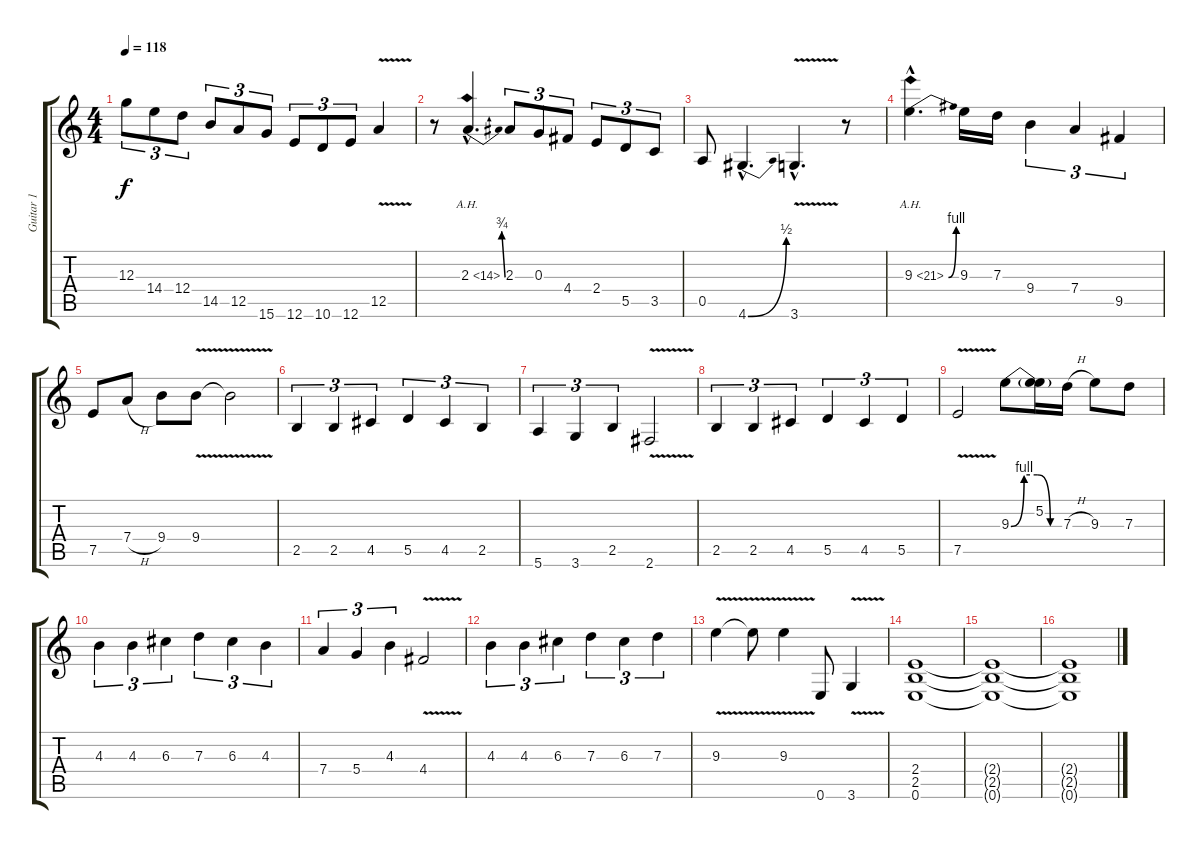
\track ("Guitar 1" "Guitar 1") {instrument overdrivenguitar}
\staff {score tabs}
\tuning (E4 B3 G3 D3 A2 E2) {hide}
\ts (4 4)
\tempo 118
\clef g2
\ks c
12.3.8{tu (3 2) dy f} 14.4.8{tu (3 2)} 12.4.8{tu (3 2)} 14.5.8{tu (3 2)} 12.5.8{tu (3 2)} 15.6.8{tu (3 2)} 12.6.8{tu (3 2)} 10.6.8{tu (3 2)} 12.6.8{tu (3 2)} 12.5{v}.4 |
r.8 2.3{be (bend 0 0 60 3) ah 12 hac}.4{d} 2.3.8{tu (3 2)} 0.3.8{tu (3 2)} 4.4.8{tu (3 2)} 2.4.8{tu (3 2)} 5.5.8{tu (3 2)} 3.5.8{tu (3 2)} |
0.5.8 4.6{be (bend 0 0 60 2) hac}.4{d} 3.6{v hac}.4{d} r.8 |
9.3{be (bend 0 0 60 4) ah 12 hac}.4{d} 9.3.16 7.3.16 9.4.4{tu (3 2)} 7.4.4{tu (3 2)} 9.5.4{tu (3 2)} |
7.5.8 7.4{h}.8 9.4.8 9.4{v}.8 9.4{t}.2 |
2.5.4{tu (3 2)} 2.5.4{tu (3 2)} 4.5.4{tu (3 2)} 5.5.4{tu (3 2)} 4.5.4{tu (3 2)} 2.5.4{tu (3 2)} |
5.6.4{tu (3 2)} 3.6.4{tu (3 2)} 2.5.4{tu (3 2)} 2.6{v}.2 |
2.5.4{tu (3 2)} 2.5.4{tu (3 2)} 4.5.4{tu (3 2)} 5.5.4{tu (3 2)} 4.5.4{tu (3 2)} 5.5.4{tu (3 2)} |
7.5{v}.2 9.3{be (custom 0 0 15 4 30 4 45 0 60 0)}.8 (5.2 9.3{t}).16 7.3{h}.16 9.3.8 7.3.8 |
4.3.4{tu (3 2)} 4.3.4{tu (3 2)} 6.3.4{tu (3 2)} 7.3.4{tu (3 2)} 6.3.4{tu (3 2)} 4.3.4{tu (3 2)} |
7.4.4{tu (3 2)} 5.4.4{tu (3 2)} 4.3.4{tu (3 2)} 4.4{v}.2 |
4.3.4{tu (3 2)} 4.3.4{tu (3 2)} 6.3.4{tu (3 2)} 7.3.4{tu (3 2)} 6.3.4{tu (3 2)} 7.3.4{tu (3 2)} |
9.3{v}.4 9.3{v t}.8 9.3{v}.4 0.6.8 3.6{v}.4 |
(2.4 2.5 0.6).1 |
(2.4{t} 2.5{t} 0.6{t}).1 |
(2.4{t} 2.5{t} 0.6{t}).1
